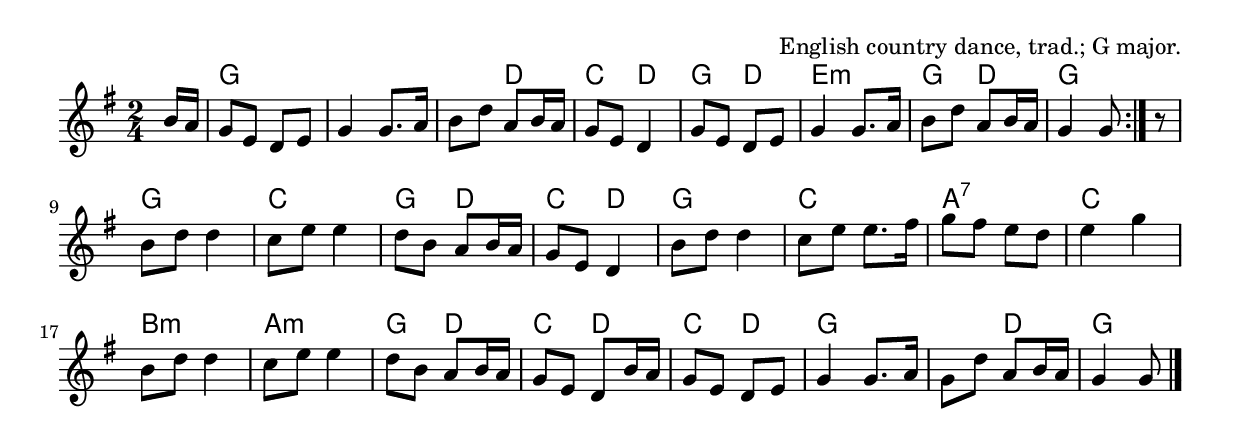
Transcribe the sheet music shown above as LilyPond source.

\version "2.18.2"
\include "util.ly"

\tocItem \markup "Salmon Tails"

\score {
  <<
    \relative b' {
      \time 2/4
      \key g \major

      \repeat volta 2 {
        \partial 8 b16 a |
        g8 e d e |
        g4 g8. a16 |
        b8 d a b16 a |
        g8 e d4 |

        g8 e d e |
        g4 g8. a16 |
        b8 d a b16 a |
        g4 g8
      }

      r8 |
      \break

      b8 d d4 |
      c8 e e4 |
      d8 b a b16 a |
      g8 e d4 |

      b'8 d d4 |
      c8 e e8. fis16 |
      g8 fis e d |
      e4 g4 |

      b,8 d d4 |
      c8 e e4 |
      d8 b a b16 a |
      g8 e d b'16 a |

      g8 e d e |
      g4 g8. a16 |
      g8 d' a b16 a |
      g4 g8 \bar "|."
    }

    \chords {
      \time 2/4
      \set chordChanges = ##t

      \repeat volta 2 {
        \partial 8 s8
        g2 | g2 | g4 d4 | c4 d4 |
        g4 d4 | e2:m | g4 d4 | g4~g8
      }

      s8 |
      g2 | c2 | g4 d4 | c4 d4 |
      g2 | c2 | a2:7 | c2 |
      b2:m | a2:m | g4 d4 | c4 d4 |
      c4 d4 | g2 | g4 d4 | g4~g8
    }

  >>

  \header {
    title = "Salmon Tails"
    opus = "English country dance, trad.; G major."
  }
  \layout{indent=0}
  \midi{\tempo 4=180}
}

